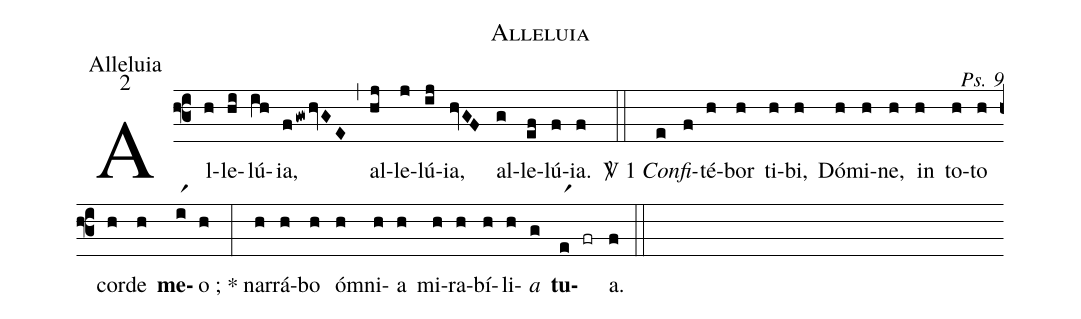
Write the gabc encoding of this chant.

name:Alleluia;
office-part:Alleluia;
mode:2;
commentary:Ps. 9;
%%
(f3) Al(h)le(hi)lú(ih)ia,(fgw/hvGE) (,) al(hj)le(j)lú(ij)ia,(hvGF) al(g)le(ef)lú(f)ia.(f) (::) <sp>V/</sp> 1 {<i>Con</i>}(e)<i>fi</i>(f)té(h)bor(h) ti(h)bi,(h) Dó(h)mi(h)ne,(h) in(h) to(h)to(h) cor(h)de(h) <b>me</b>(ir1)o(h); *(:) nar(h)rá(h)bo(h) óm(h)ni(h)a(h) mi(h)ra(h)bí(h)li(h)<i>a</i>(g) <b>tu</b>(er1)(fr)a.(f) (::)
